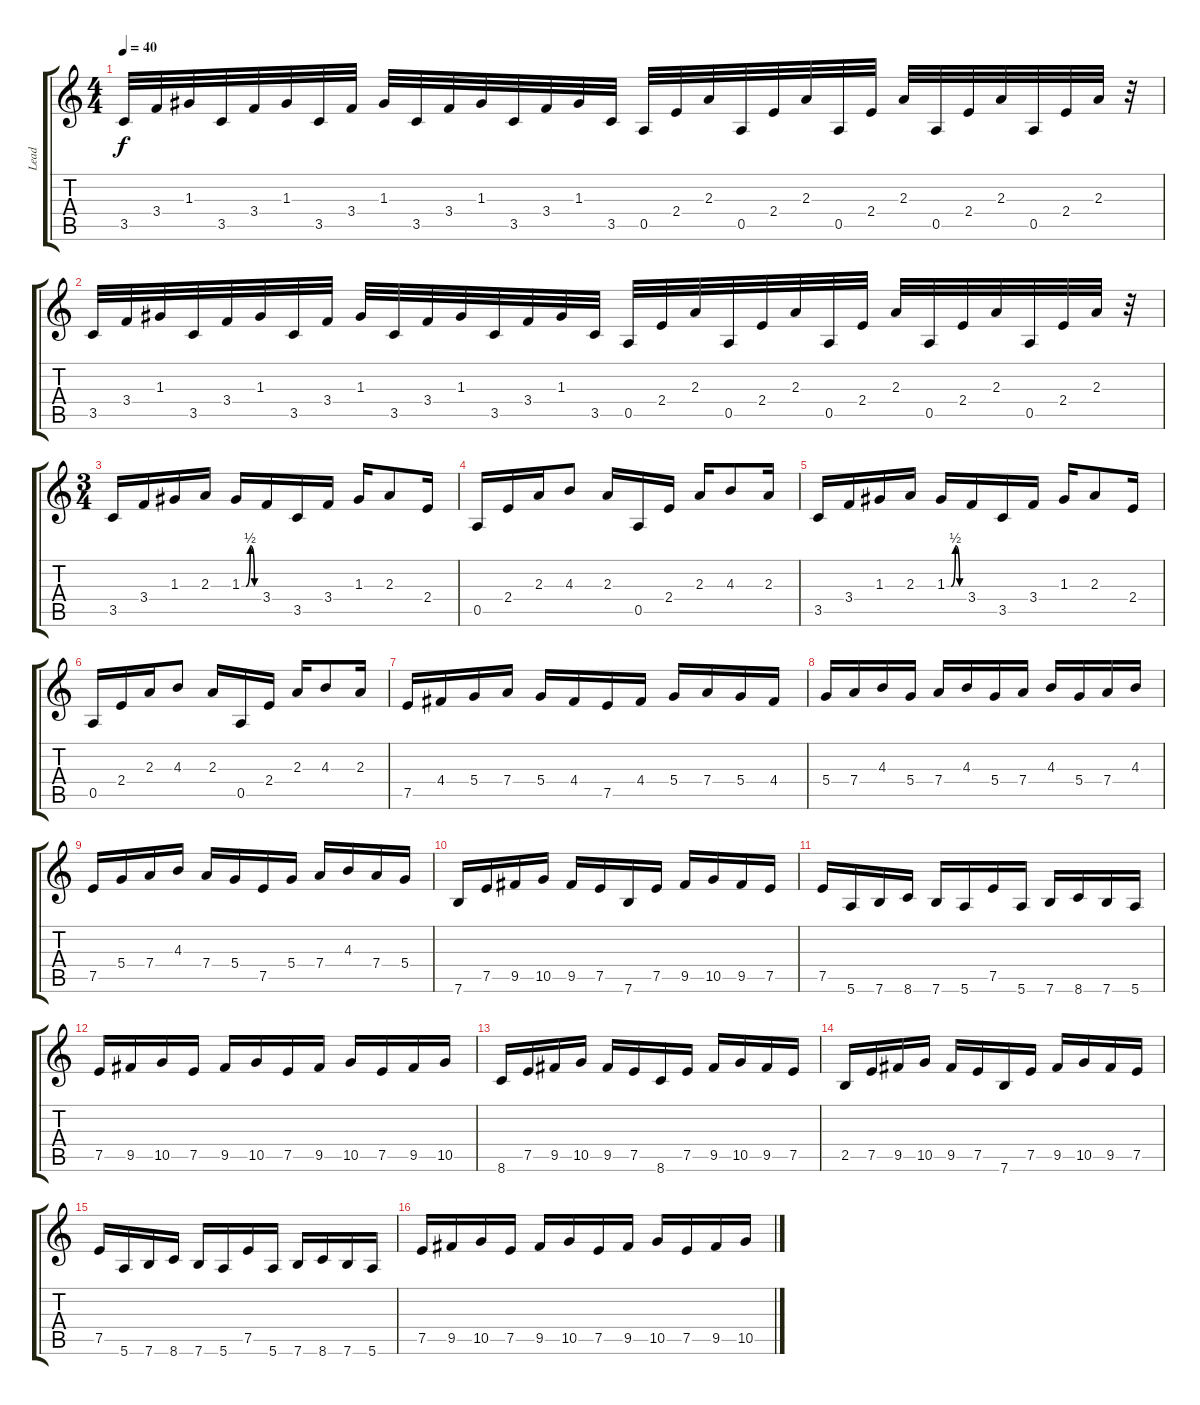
\track ("Lead" "Lead") {instrument distortionguitar}
\staff {score tabs}
\tuning (E4 B3 G3 D3 A2 E2) {hide}
\ts (4 4)
\tempo 40
\clef g2
\ks c
3.5.32{dy f} 3.4.32 1.3.32 3.5.32 3.4.32 1.3.32 3.5.32 3.4.32 1.3.32 3.5.32 3.4.32 1.3.32 3.5.32 3.4.32 1.3.32 3.5.32 0.5.32 2.4.32 2.3.32 0.5.32 2.4.32 2.3.32 0.5.32 2.4.32 2.3.32 0.5.32 2.4.32 2.3.32 0.5.32 2.4.32 2.3.32 r.32 |
3.5.32 3.4.32 1.3.32 3.5.32 3.4.32 1.3.32 3.5.32 3.4.32 1.3.32 3.5.32 3.4.32 1.3.32 3.5.32 3.4.32 1.3.32 3.5.32 0.5.32 2.4.32 2.3.32 0.5.32 2.4.32 2.3.32 0.5.32 2.4.32 2.3.32 0.5.32 2.4.32 2.3.32 0.5.32 2.4.32 2.3.32 r.32 |
\ts (3 4)
3.5.16 3.4.16 1.3.16 2.3.16 1.3{be (custom 0 0 15 0 30 2 45 0 60 0)}.16 3.4.16 3.5.16 3.4.16 1.3.16 2.3.8 2.4.16 |
0.5.16 2.4.16 2.3.16 4.3.8 2.3.16 0.5.16 2.4.16 2.3.16 4.3.8 2.3.16 |
3.5.16 3.4.16 1.3.16 2.3.16 1.3{be (custom 0 0 15 0 30 2 45 0 60 0)}.16 3.4.16 3.5.16 3.4.16 1.3.16 2.3.8 2.4.16 |
0.5.16 2.4.16 2.3.16 4.3.8 2.3.16 0.5.16 2.4.16 2.3.16 4.3.8 2.3.16 |
7.5.16 4.4.16 5.4.16 7.4.16 5.4.16 4.4.16 7.5.16 4.4.16 5.4.16 7.4.16 5.4.16 4.4.16 |
5.4.16 7.4.16 4.3.16 5.4.16 7.4.16 4.3.16 5.4.16 7.4.16 4.3.16 5.4.16 7.4.16 4.3.16 |
7.5.16 5.4.16 7.4.16 4.3.16 7.4.16 5.4.16 7.5.16 5.4.16 7.4.16 4.3.16 7.4.16 5.4.16 |
7.6.16 7.5.16 9.5.16 10.5.16 9.5.16 7.5.16 7.6.16 7.5.16 9.5.16 10.5.16 9.5.16 7.5.16 |
7.5.16 5.6.16 7.6.16 8.6.16 7.6.16 5.6.16 7.5.16 5.6.16 7.6.16 8.6.16 7.6.16 5.6.16 |
7.5.16 9.5.16 10.5.16 7.5.16 9.5.16 10.5.16 7.5.16 9.5.16 10.5.16 7.5.16 9.5.16 10.5.16 |
8.6.16 7.5.16 9.5.16 10.5.16 9.5.16 7.5.16 8.6.16 7.5.16 9.5.16 10.5.16 9.5.16 7.5.16 |
2.5.16 7.5.16 9.5.16 10.5.16 9.5.16 7.5.16 7.6.16 7.5.16 9.5.16 10.5.16 9.5.16 7.5.16 |
7.5.16 5.6.16 7.6.16 8.6.16 7.6.16 5.6.16 7.5.16 5.6.16 7.6.16 8.6.16 7.6.16 5.6.16 |
7.5.16 9.5.16 10.5.16 7.5.16 9.5.16 10.5.16 7.5.16 9.5.16 10.5.16 7.5.16 9.5.16 10.5.16
